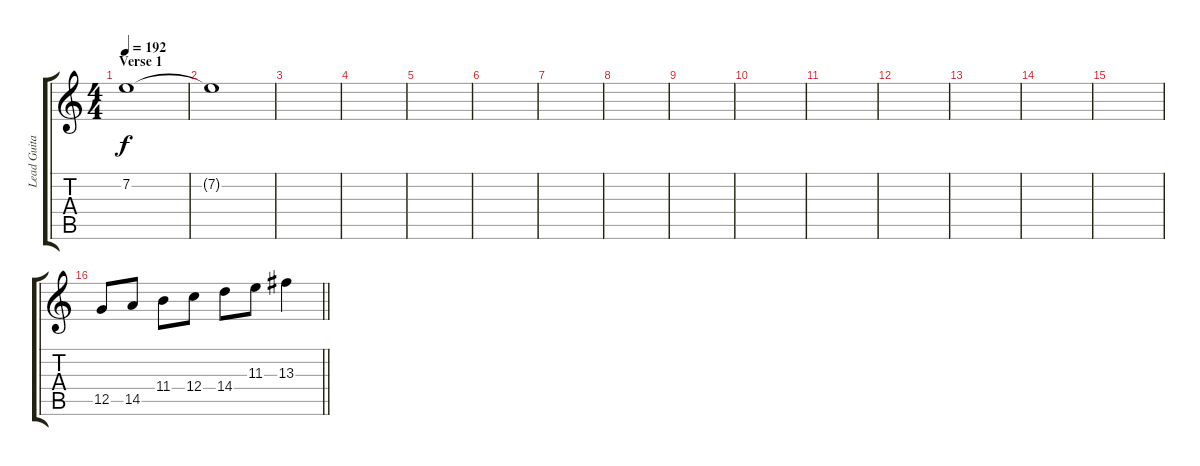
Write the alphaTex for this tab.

\track ("Lead Guitar 2" "Lead Guita") {instrument distortionguitar}
\staff {score tabs}
\tuning (D4 A3 F3 C3 G2 C2) {hide}
\ts (4 4)
\section ("" "Verse 1")
\tempo 192
\clef g2
\ks aminor
7.2.1{dy f volume 5} |
7.2{t}.1 |
|
|
|
|
|
|
|
|
|
|
|
|
|
\barLineRight lightlight
12.5.8 14.5.8 11.4.8 12.4.8 14.4.8 11.3.8 13.3.4
